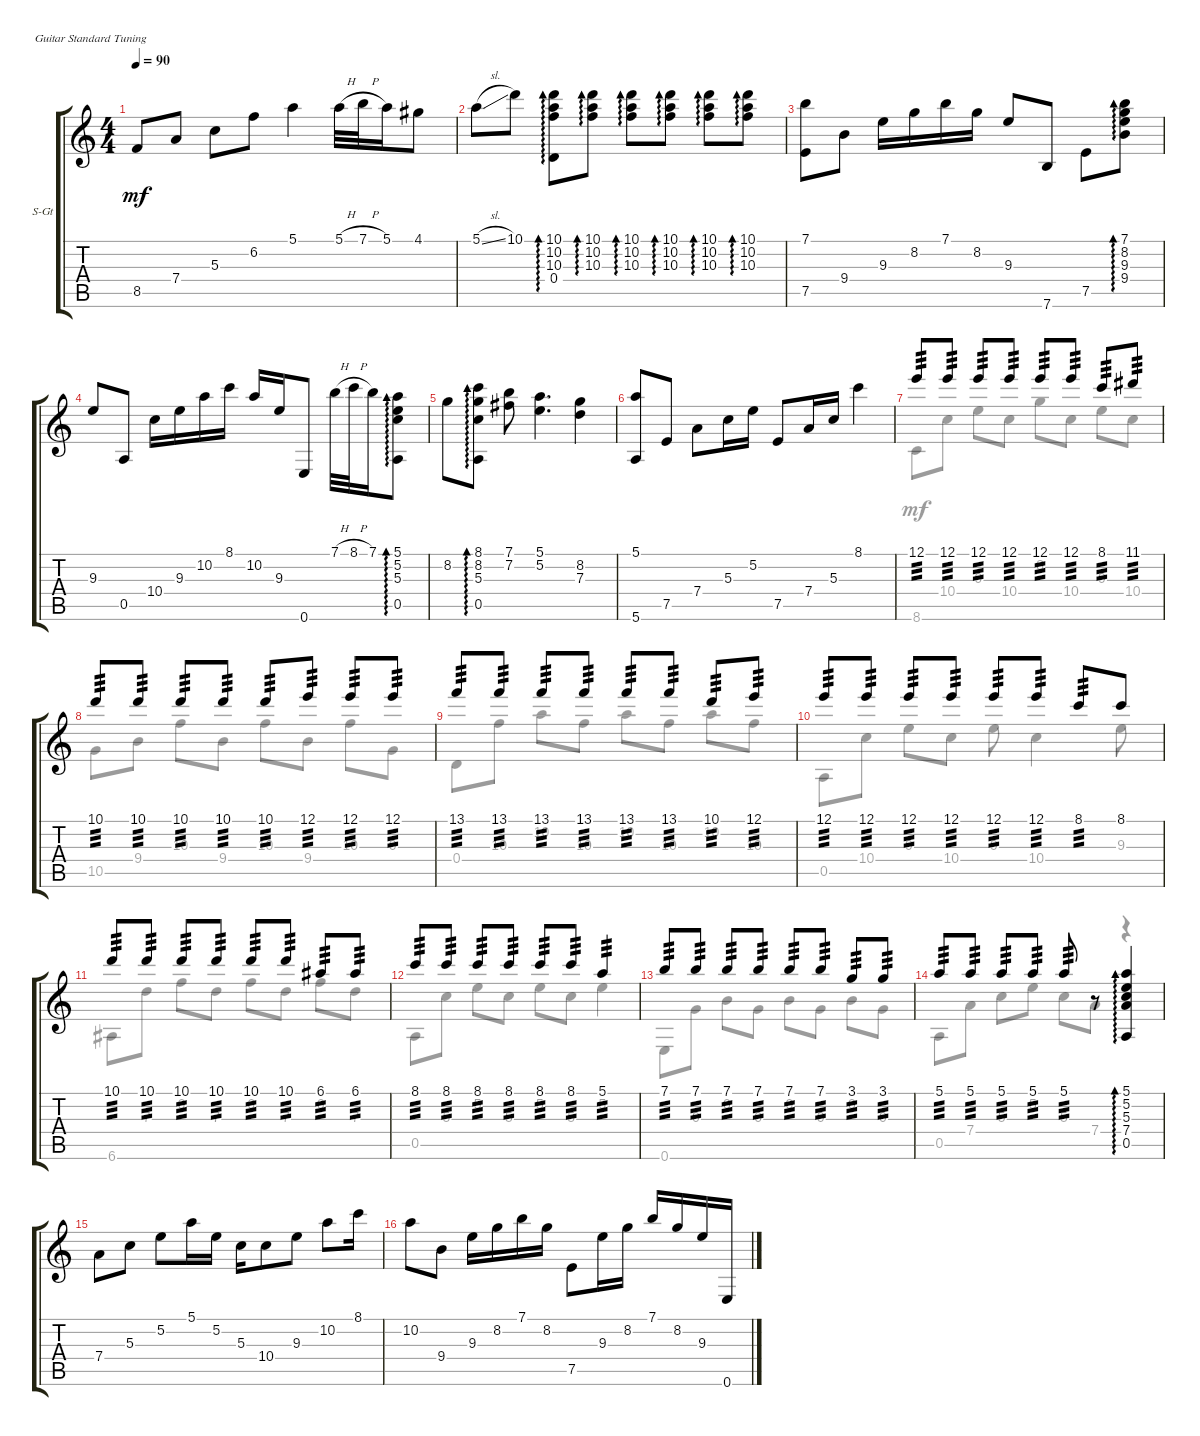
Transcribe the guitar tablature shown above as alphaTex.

\defaultSystemsLayout 4
\bracketExtendMode groupsimilarinstruments
\firstSystemTrackNameOrientation horizontal
\otherSystemsTrackNameOrientation horizontal
\track ("Steel Guitar" "S-Gt") {instrument acousticguitarsteel}
\staff {score tabs}
\tuning (E4 B3 G3 D3 A2 E2)
\voice
\ts (4 4)
\tempo 90
\clef g2
\ks c
8.5.8{dy mf} 7.4.8 5.3.8 6.2.8 5.1.4 5.1{h}.32 7.1{h}.32 5.1.16 4.1.8 |
5.1{sl}.8 10.1.8 (0.4 10.3 10.2 10.1).8{ad 0} (10.1 10.2 10.3).8{ad 0} (10.1 10.2 10.3).8{ad 0} (10.1 10.2 10.3).8{ad 0} (10.1 10.2 10.3).8{ad 0} (10.1 10.2 10.3).8{ad 0} |
(7.5 7.1).8 9.4.8 9.3.16 8.2.16 7.1.16 8.2.16 9.3.8 7.6.8 7.5.8 (9.4 9.3 8.2 7.1).8{ad 0} |
9.3.8 0.5.8 10.4.16 9.3.16 10.2.16 8.1.16 10.2.16 9.3.16 0.6.8 7.1{h}.32 8.1{h}.32 7.1.16 (0.5 5.3 5.2 5.1).8{ad 0} |
8.2.8 (0.5 5.3 8.2 8.1).8{ad 0} (7.1 7.2).8 (5.2 5.1).4{d} (7.3 8.2).4 |
(5.1 5.6).8 7.5.8 7.4.8 5.3.16 5.2.16 7.5.8 7.4.16 5.3.16 8.1.4 |
12.1.8{tp 3} 12.1.8{tp 3} 12.1.8{tp 3} 12.1.8{tp 3} 12.1.8{tp 3} 12.1.8{tp 3} 8.1.8{tp 3} 11.1.8{tp 3} |
10.1.8{tp 3} 10.1.8{tp 3} 10.1.8{tp 3} 10.1.8{tp 3} 10.1.8{tp 3} 12.1.8{tp 3} 12.1.8{tp 3} 12.1.8{tp 3} |
13.1.8{tp 3} 13.1.8{tp 3} 13.1.8{tp 3} 13.1.8{tp 3} 13.1.8{tp 3} 13.1.8{tp 3} 10.1.8{tp 3} 12.1.8{tp 3} |
12.1.8{tp 3} 12.1.8{tp 3} 12.1.8{tp 3} 12.1.8{tp 3} 12.1.8{tp 3} 12.1.8{tp 3} 8.1.8{tp 3} 8.1.8 |
10.1.8{tp 3} 10.1.8{tp 3} 10.1.8{tp 3} 10.1.8{tp 3} 10.1.8{tp 3} 10.1.8{tp 3} 6.1.8{tp 3} 6.1.8{tp 3} |
8.1.8{tp 3} 8.1.8{tp 3} 8.1.8{tp 3} 8.1.8{tp 3} 8.1.8{tp 3} 8.1.8{tp 3} 5.1.4{tp 3} |
7.1.8{tp 3} 7.1.8{tp 3} 7.1.8{tp 3} 7.1.8{tp 3} 7.1.8{tp 3} 7.1.8{tp 3} 3.1.8{tp 3} 3.1.8{tp 3} |
5.1.8{tp 3} 5.1.8{tp 3} 5.1.8{tp 3} 5.1.8{tp 3} 5.1.8{tp 3} r.8 (7.4 0.5 5.3 5.2 5.1).4{ad 0} |
7.4.8 5.3.8 5.2.8 5.1.16 5.2.16 5.3.16 10.4.8 9.3.8 10.2.8 8.1.16 |
10.2.8 9.4.8 9.3.16 8.2.16 7.1.16 8.2.16 7.5.8 9.3.16 8.2.16 7.1.16 8.2.16 9.3.16 0.6.16
\voice
\clef g2
\ottava regular
\simile none
\ks c
|
|
|
|
|
|
8.6.8 10.4.8 9.3.8 10.4.8 8.2.8 10.4.8 9.3.8 10.4.8 |
10.5.8 9.4.8 10.3.8 9.4.8 10.3.8 9.4.8 10.3.8 0.3.8 |
0.4.8 10.3.8 10.2.8 10.3.8 10.2.8 10.3.8 10.2.8 10.3.8 |
0.5.8 10.4.8 9.3.8 10.4.8 9.3.8 10.4.4 9.3.8 |
6.6.8 7.3.8 6.2.8 7.3.8 6.2.8 7.3.8 6.2.8 7.3.8 |
0.5.8 5.3.8 5.2.8 5.3.8 5.2.8 5.3.8 5.2.4 |
0.6.8 0.3.8 0.2.8 0.3.8 0.2.8 0.3.8 0.2.8 0.3.8 |
0.5.8 7.4.8 5.3.8 5.2.8 5.3.8 7.4.8 r.4{ad 0} |
|
